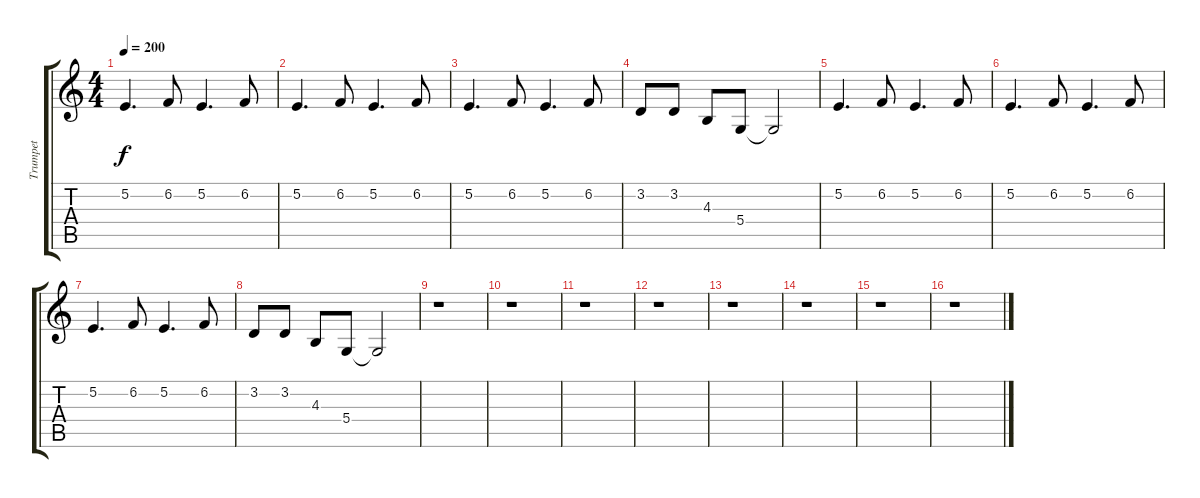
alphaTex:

\track ("Trumpet" "Trumpet") {instrument trumpet}
\staff {score tabs}
\tuning (E4 B3 G3 D3 A2 E2) {hide}
\ts (4 4)
\tempo 200
\clef g2
\ks c
5.2.4{d dy f} 6.2.8 5.2.4{d} 6.2.8 |
5.2.4{d} 6.2.8 5.2.4{d} 6.2.8 |
5.2.4{d} 6.2.8 5.2.4{d} 6.2.8 |
3.2.8 3.2.8 4.3.8 5.4.8 5.4{t}.2 |
5.2.4{d} 6.2.8 5.2.4{d} 6.2.8 |
5.2.4{d} 6.2.8 5.2.4{d} 6.2.8 |
5.2.4{d} 6.2.8 5.2.4{d} 6.2.8 |
3.2.8 3.2.8 4.3.8 5.4.8 5.4{t}.2 |
r.1 |
r.1 |
r.1 |
r.1 |
r.1 |
r.1 |
r.1 |
r.1
